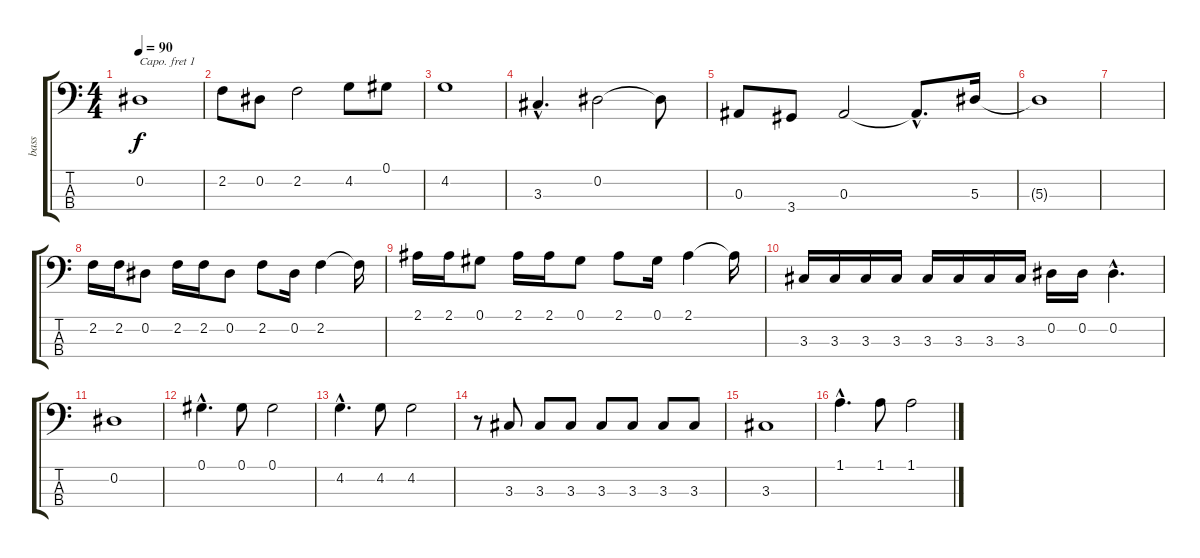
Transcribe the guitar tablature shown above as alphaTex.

\track ("bass" "bass") {instrument electricbassfinger}
\staff {score tabs}
\capo 1
\tuning (G2 D2 A1 E1) {hide}
\ts (4 4)
\tempo 90
\clef f4
\ks c
0.2.1{dy f} |
2.2.8 0.2.8 2.2.2 4.2.8 0.1.8 |
4.2.1 |
3.3{hac}.4{d} 0.2.2 0.2{t}.8 |
0.3.8 3.4.8 0.3.2 0.3{hac t}.8{d} 5.3.16 |
5.3{t}.1 |
|
2.2.16 2.2.16 0.2.8 2.2.16 2.2.16 0.2.8 2.2.8 0.2.16 2.2.4 2.2{t}.16 |
2.1.16 2.1.16 0.1.8 2.1.16 2.1.16 0.1.8 2.1.8 0.1.16 2.1.4 2.1{t}.16 |
3.3.16 3.3.16 3.3.16 3.3.16 3.3.16 3.3.16 3.3.16 3.3.16 0.2.16 0.2.16 0.2{hac}.4{d} |
0.2.1 |
0.1{hac}.4{d} 0.1.8 0.1.2 |
4.2{hac}.4{d} 4.2.8 4.2.2 |
r.8 3.3.8 3.3.8 3.3.8 3.3.8 3.3.8 3.3.8 3.3.8 |
3.3.1 |
1.1{hac}.4{d} 1.1.8 1.1.2
